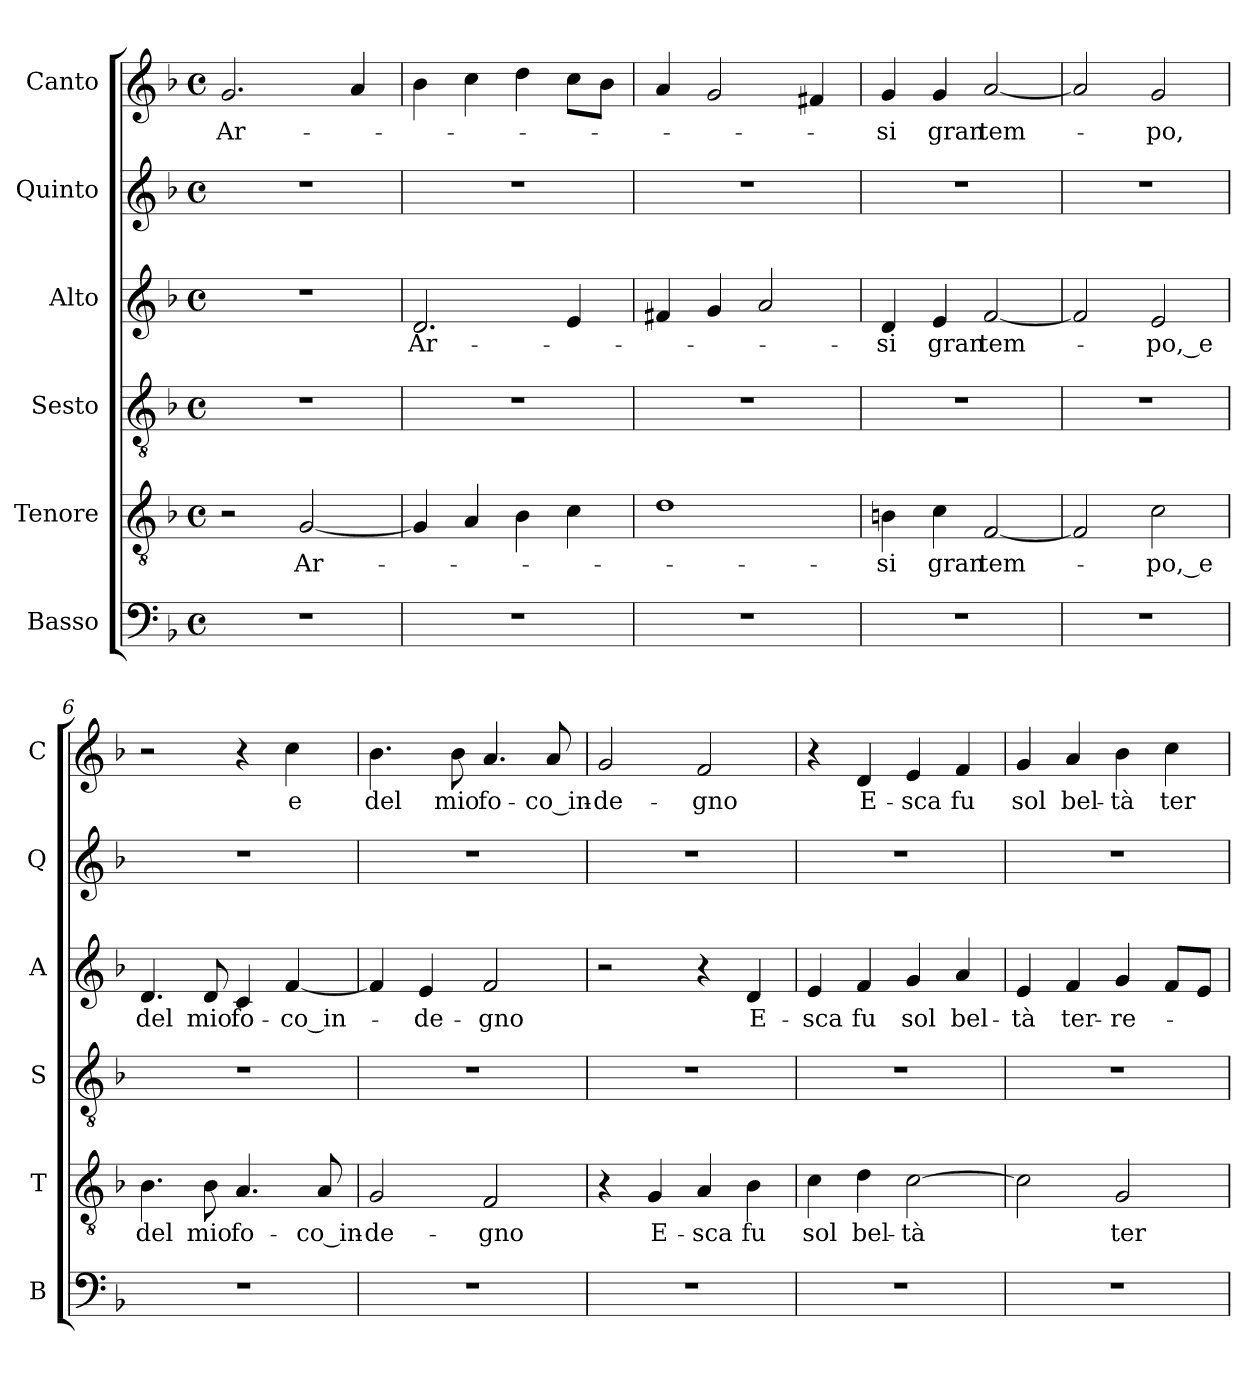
**kern	**kern	**text	**kern	**kern	**text	**kern	**kern	**text
*part6	*part5	*part5	*part4	*part3	*part3	*part2	*part1	*part1
*staff6	*staff5	*staff5	*staff4	*staff3	*staff3	*staff2	*staff1	*staff1
*I"Basso	*I"Tenore	*	*I"Sesto	*I"Alto	*	*I"Quinto	*I"Canto	*
*I'B	*I'T	*	*I'S	*I'A	*	*I'Q	*I'C	*
*clefF4	*clefGv2	*	*clefGv2	*clefG2	*	*clefG2	*clefG2	*
*k[b-]	*k[b-]	*	*k[b-]	*k[b-]	*	*k[b-]	*k[b-]	*
*F:	*F:	*	*F:	*F:	*	*F:	*F:	*
*M4/4	*M4/4	*	*M4/4	*M4/4	*	*M4/4	*M4/4	*
*met(c)	*met(c)	*	*met(c)	*met(c)	*	*met(c)	*met(c)	*
=1	=1	=1	=1	=1	=1	=1	=1	=1
1r	2r	.	1r	1r	.	1r	2.g	Ar-
.	[2G	Ar-	.	.	.	.	.	.
.	.	.	.	.	.	.	4a	.
=2	=2	=2	=2	=2	=2	=2	=2	=2
1r	4G]	.	1r	2.d	Ar-	1r	4b-	.
.	4A	.	.	.	.	.	4cc	.
.	4B-	.	.	.	.	.	4dd	.
.	4c	.	.	4e	.	.	8ccL	.
.	.	.	.	.	.	.	8b-J	.
=3	=3	=3	=3	=3	=3	=3	=3	=3
1r	1d	.	1r	4f#X	.	1r	4a	.
.	.	.	.	4g	.	.	2g	.
.	.	.	.	2a	.	.	.	.
.	.	.	.	.	.	.	4f#X	.
=4	=4	=4	=4	=4	=4	=4	=4	=4
1r	4Bn	-si	1r	4d	-si	1r	4g	-si
.	4c	-gran	.	4e	-gran	.	4g	-gran
.	[2F	tem-	.	[2f	tem-	.	[2a	tem-
=5	=5	=5	=5	=5	=5	=5	=5	=5
1r	2F]	.	1r	2f]	.	1r	2a]	.
.	2c	-po,_e	.	2e	-po,_e	.	2g	-po,
=6	=6	=6	=6	=6	=6	=6	=6	=6
1r	4.B-	-del	1r	4.d	-del	1r	2r	.
.	8B-	-mio	.	8d	-mio	.	.	.
.	4.A	fo-	.	4c	fo-	.	4r	.
.	.	.	.	[4f	co_in-	.	4cc	-e
.	8A	co_in-	.	.	.	.	.	.
=7	=7	=7	=7	=7	=7	=7	=7	=7
1r	2G	de-	1r	4f]	.	1r	4.b-	-del
.	.	.	.	4e	de-	.	.	.
.	.	.	.	.	.	.	8b-	-mio
.	2F	-gno	.	2f	-gno	.	4.a	fo-
.	.	.	.	.	.	.	8a	co_in-
=8	=8	=8	=8	=8	=8	=8	=8	=8
1r	4r	.	1r	2r	.	1r	2g	de-
.	4G	E-	.	.	.	.	.	.
.	4A	-sca	.	4r	.	.	2f	-gno
.	4B-	-fu	.	4d	E-	.	.	.
=9	=9	=9	=9	=9	=9	=9	=9	=9
1r	4c	-sol	1r	4e	-sca	1r	4r	.
.	4d	bel-	.	4f	-fu	.	4d	E-
.	[2c	-tà	.	4g	-sol	.	4e	-sca
.	.	.	.	4a	bel-	.	4f	-fu
=10	=10	=10	=10	=10	=10	=10	=10	=10
1r	2c]	.	1r	4e	-tà	1r	4g	-sol
.	.	.	.	4f	ter-	.	4a	bel-
.	2G	ter-	.	4g	re-	.	4b-	-tà
.	.	.	.	8fL	.	.	4cc	ter-
.	.	.	.	8eJ	.	.	.	.
=	=	=	=	=	=	=	=	=
*-	*-	*-	*-	*-	*-	*-	*-	*-
